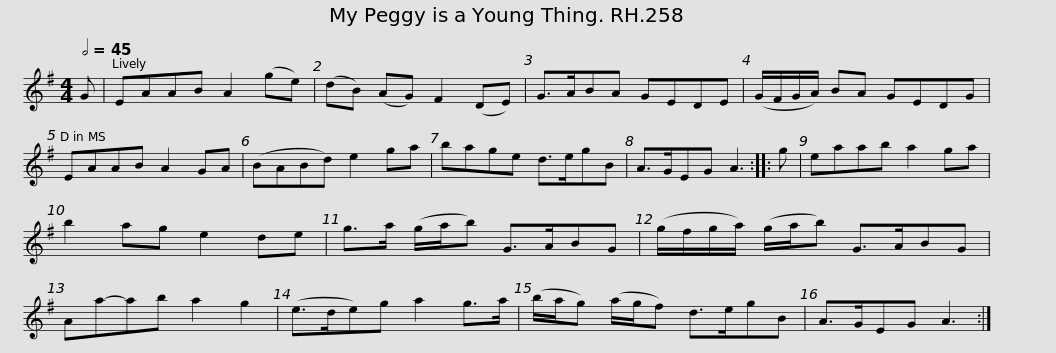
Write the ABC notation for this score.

X:1
L:1/8
Q:1/2=45
M:4/4
I:linebreak $
K:G
V:1 treble
V:1
 G | EAAB A2 (ge) | (dB) (AG) F2 (DE) | G>ABA GEDE | (G/F/G/A/) BA GEDG |$ %5
 EAAB A2 GA | (BABd) e2 ga | bage d>egB | A>GEG A3 ::$ g | %10
 eaab a2 ga | b2 ag e2 de | g>a (g/a/b) G>ABG | (g/f/g/a/) (g/a/b) G>ABG |$ Aa-ab a2 g2 | %15
 (e>de)g a2 g>a | (b/a/g) (a/g/f) d>egB | A>GEG A3 :| %18
